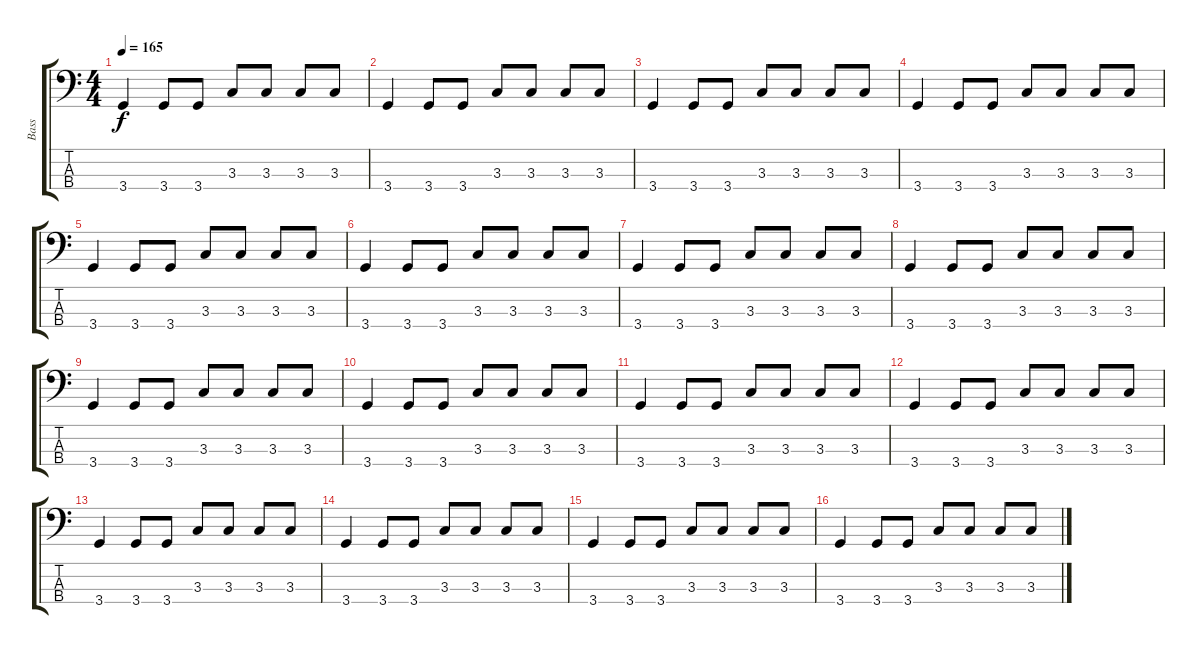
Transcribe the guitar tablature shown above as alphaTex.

\track ("Bass" "Bass") {instrument electricbassfinger}
\staff {score tabs}
\tuning (G2 D2 A1 E1) {hide}
\ts (4 4)
\tempo 165
\clef f4
\ks c
3.4.4{dy f} 3.4.8 3.4.8 3.3.8 3.3.8 3.3.8 3.3.8 |
3.4.4 3.4.8 3.4.8 3.3.8 3.3.8 3.3.8 3.3.8 |
3.4.4 3.4.8 3.4.8 3.3.8 3.3.8 3.3.8 3.3.8 |
3.4.4 3.4.8 3.4.8 3.3.8 3.3.8 3.3.8 3.3.8 |
3.4.4 3.4.8 3.4.8 3.3.8 3.3.8 3.3.8 3.3.8 |
3.4.4 3.4.8 3.4.8 3.3.8 3.3.8 3.3.8 3.3.8 |
3.4.4 3.4.8 3.4.8 3.3.8 3.3.8 3.3.8 3.3.8 |
3.4.4 3.4.8 3.4.8 3.3.8 3.3.8 3.3.8 3.3.8 |
3.4.4 3.4.8 3.4.8 3.3.8 3.3.8 3.3.8 3.3.8 |
3.4.4 3.4.8 3.4.8 3.3.8 3.3.8 3.3.8 3.3.8 |
3.4.4 3.4.8 3.4.8 3.3.8 3.3.8 3.3.8 3.3.8 |
3.4.4 3.4.8 3.4.8 3.3.8 3.3.8 3.3.8 3.3.8 |
3.4.4 3.4.8 3.4.8 3.3.8 3.3.8 3.3.8 3.3.8 |
3.4.4 3.4.8 3.4.8 3.3.8 3.3.8 3.3.8 3.3.8 |
3.4.4 3.4.8 3.4.8 3.3.8 3.3.8 3.3.8 3.3.8 |
3.4.4 3.4.8 3.4.8 3.3.8 3.3.8 3.3.8 3.3.8
